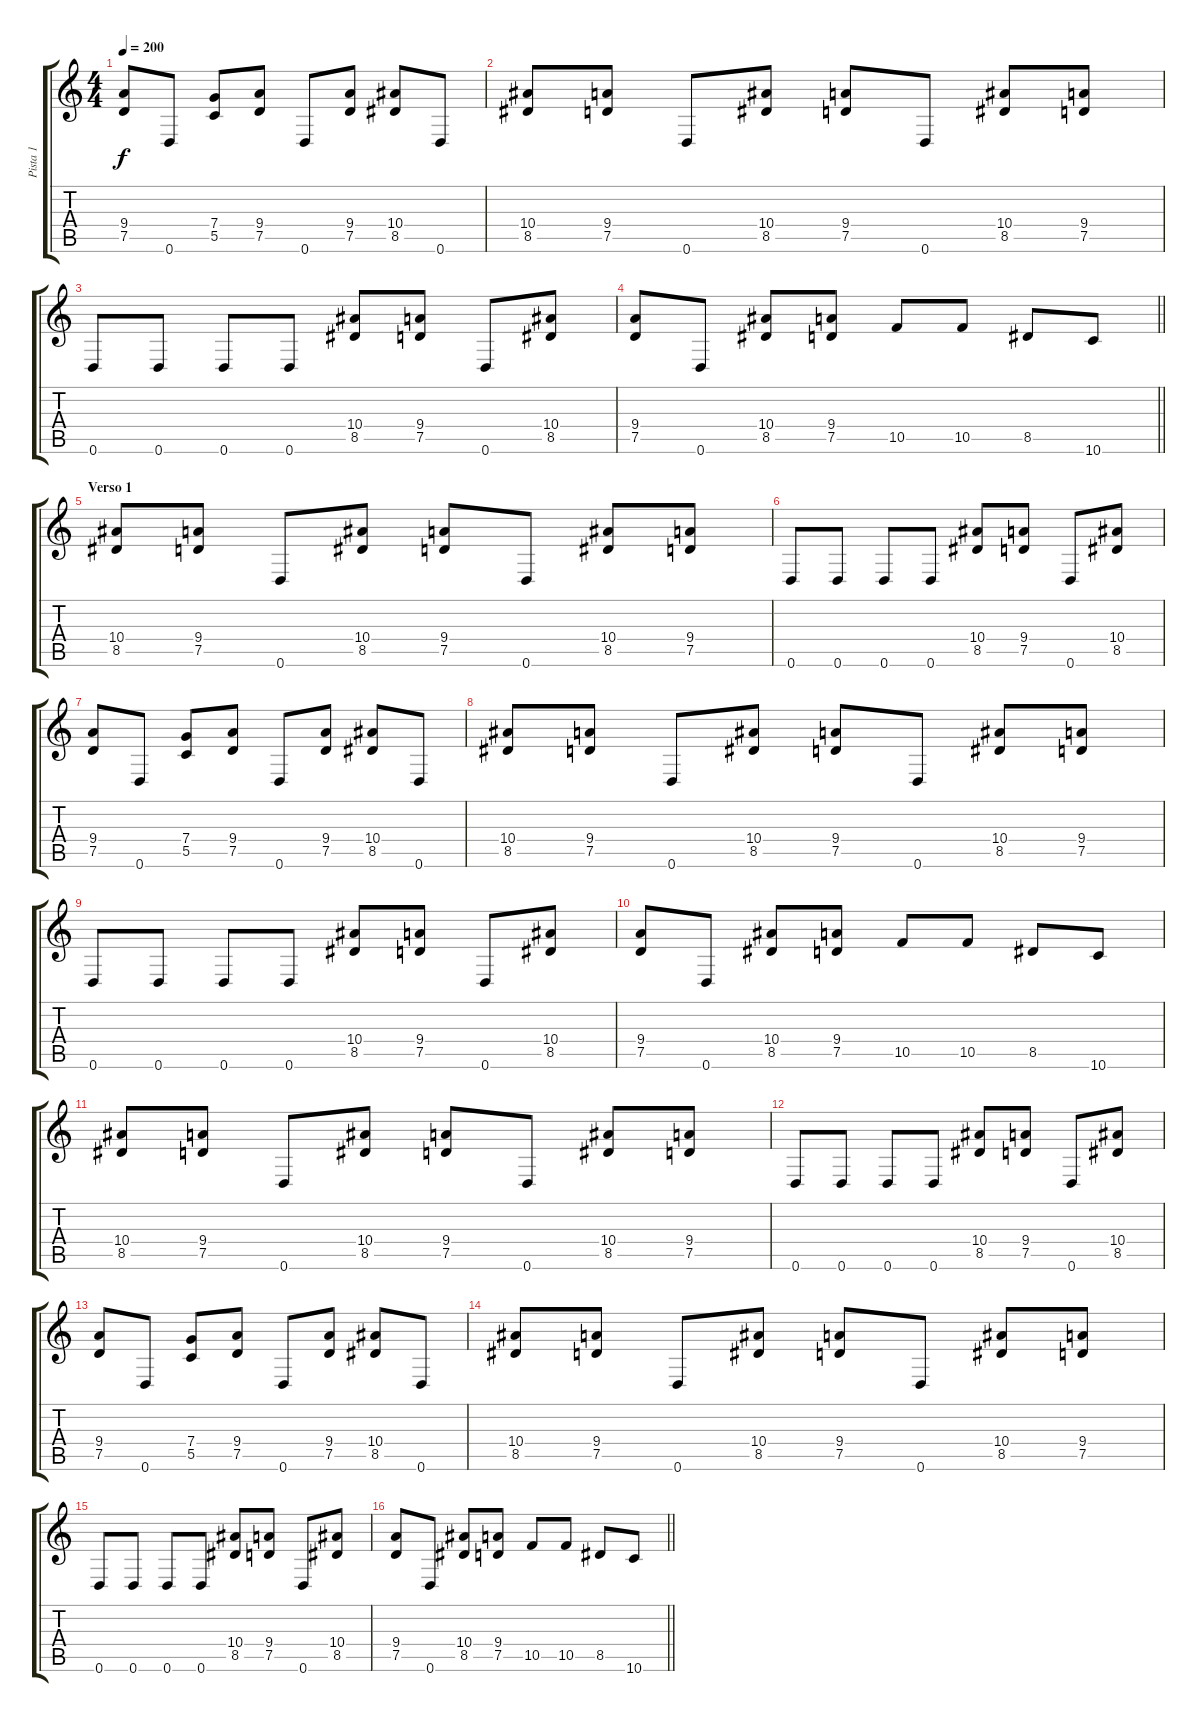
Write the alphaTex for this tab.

\track ("Pista 1" "Pista 1") {instrument distortionguitar}
\staff {score tabs}
\tuning (D4 A3 F3 C3 G2 D2) {hide}
\ts (4 4)
\tempo 200
\clef g2
\ks c
(9.4 7.5).8{dy f} 0.6.8 (7.4 5.5).8 (9.4 7.5).8 0.6.8 (9.4 7.5).8 (10.4 8.5).8 0.6.8 |
(10.4 8.5).8 (9.4 7.5).8 0.6.8 (10.4 8.5).8 (9.4 7.5).8 0.6.8 (10.4 8.5).8 (9.4 7.5).8 |
0.6.8 0.6.8 0.6.8 0.6.8 (10.4 8.5).8 (9.4 7.5).8 0.6.8 (10.4 8.5).8 |
\barLineRight lightlight
(9.4 7.5).8 0.6.8 (10.4 8.5).8 (9.4 7.5).8 10.5.8 10.5.8 8.5.8 10.6.8 |
\section ("" "Verso 1")
(10.4 8.5).8 (9.4 7.5).8 0.6.8 (10.4 8.5).8 (9.4 7.5).8 0.6.8 (10.4 8.5).8 (9.4 7.5).8 |
0.6.8 0.6.8 0.6.8 0.6.8 (10.4 8.5).8 (9.4 7.5).8 0.6.8 (10.4 8.5).8 |
(9.4 7.5).8 0.6.8 (7.4 5.5).8 (9.4 7.5).8 0.6.8 (9.4 7.5).8 (10.4 8.5).8 0.6.8 |
(10.4 8.5).8 (9.4 7.5).8 0.6.8 (10.4 8.5).8 (9.4 7.5).8 0.6.8 (10.4 8.5).8 (9.4 7.5).8 |
0.6.8 0.6.8 0.6.8 0.6.8 (10.4 8.5).8 (9.4 7.5).8 0.6.8 (10.4 8.5).8 |
(9.4 7.5).8 0.6.8 (10.4 8.5).8 (9.4 7.5).8 10.5.8 10.5.8 8.5.8 10.6.8 |
(10.4 8.5).8 (9.4 7.5).8 0.6.8 (10.4 8.5).8 (9.4 7.5).8 0.6.8 (10.4 8.5).8 (9.4 7.5).8 |
0.6.8 0.6.8 0.6.8 0.6.8 (10.4 8.5).8 (9.4 7.5).8 0.6.8 (10.4 8.5).8 |
(9.4 7.5).8 0.6.8 (7.4 5.5).8 (9.4 7.5).8 0.6.8 (9.4 7.5).8 (10.4 8.5).8 0.6.8 |
(10.4 8.5).8 (9.4 7.5).8 0.6.8 (10.4 8.5).8 (9.4 7.5).8 0.6.8 (10.4 8.5).8 (9.4 7.5).8 |
0.6.8 0.6.8 0.6.8 0.6.8 (10.4 8.5).8 (9.4 7.5).8 0.6.8 (10.4 8.5).8 |
\barLineRight lightlight
(9.4 7.5).8 0.6.8 (10.4 8.5).8 (9.4 7.5).8 10.5.8 10.5.8 8.5.8 10.6.8
